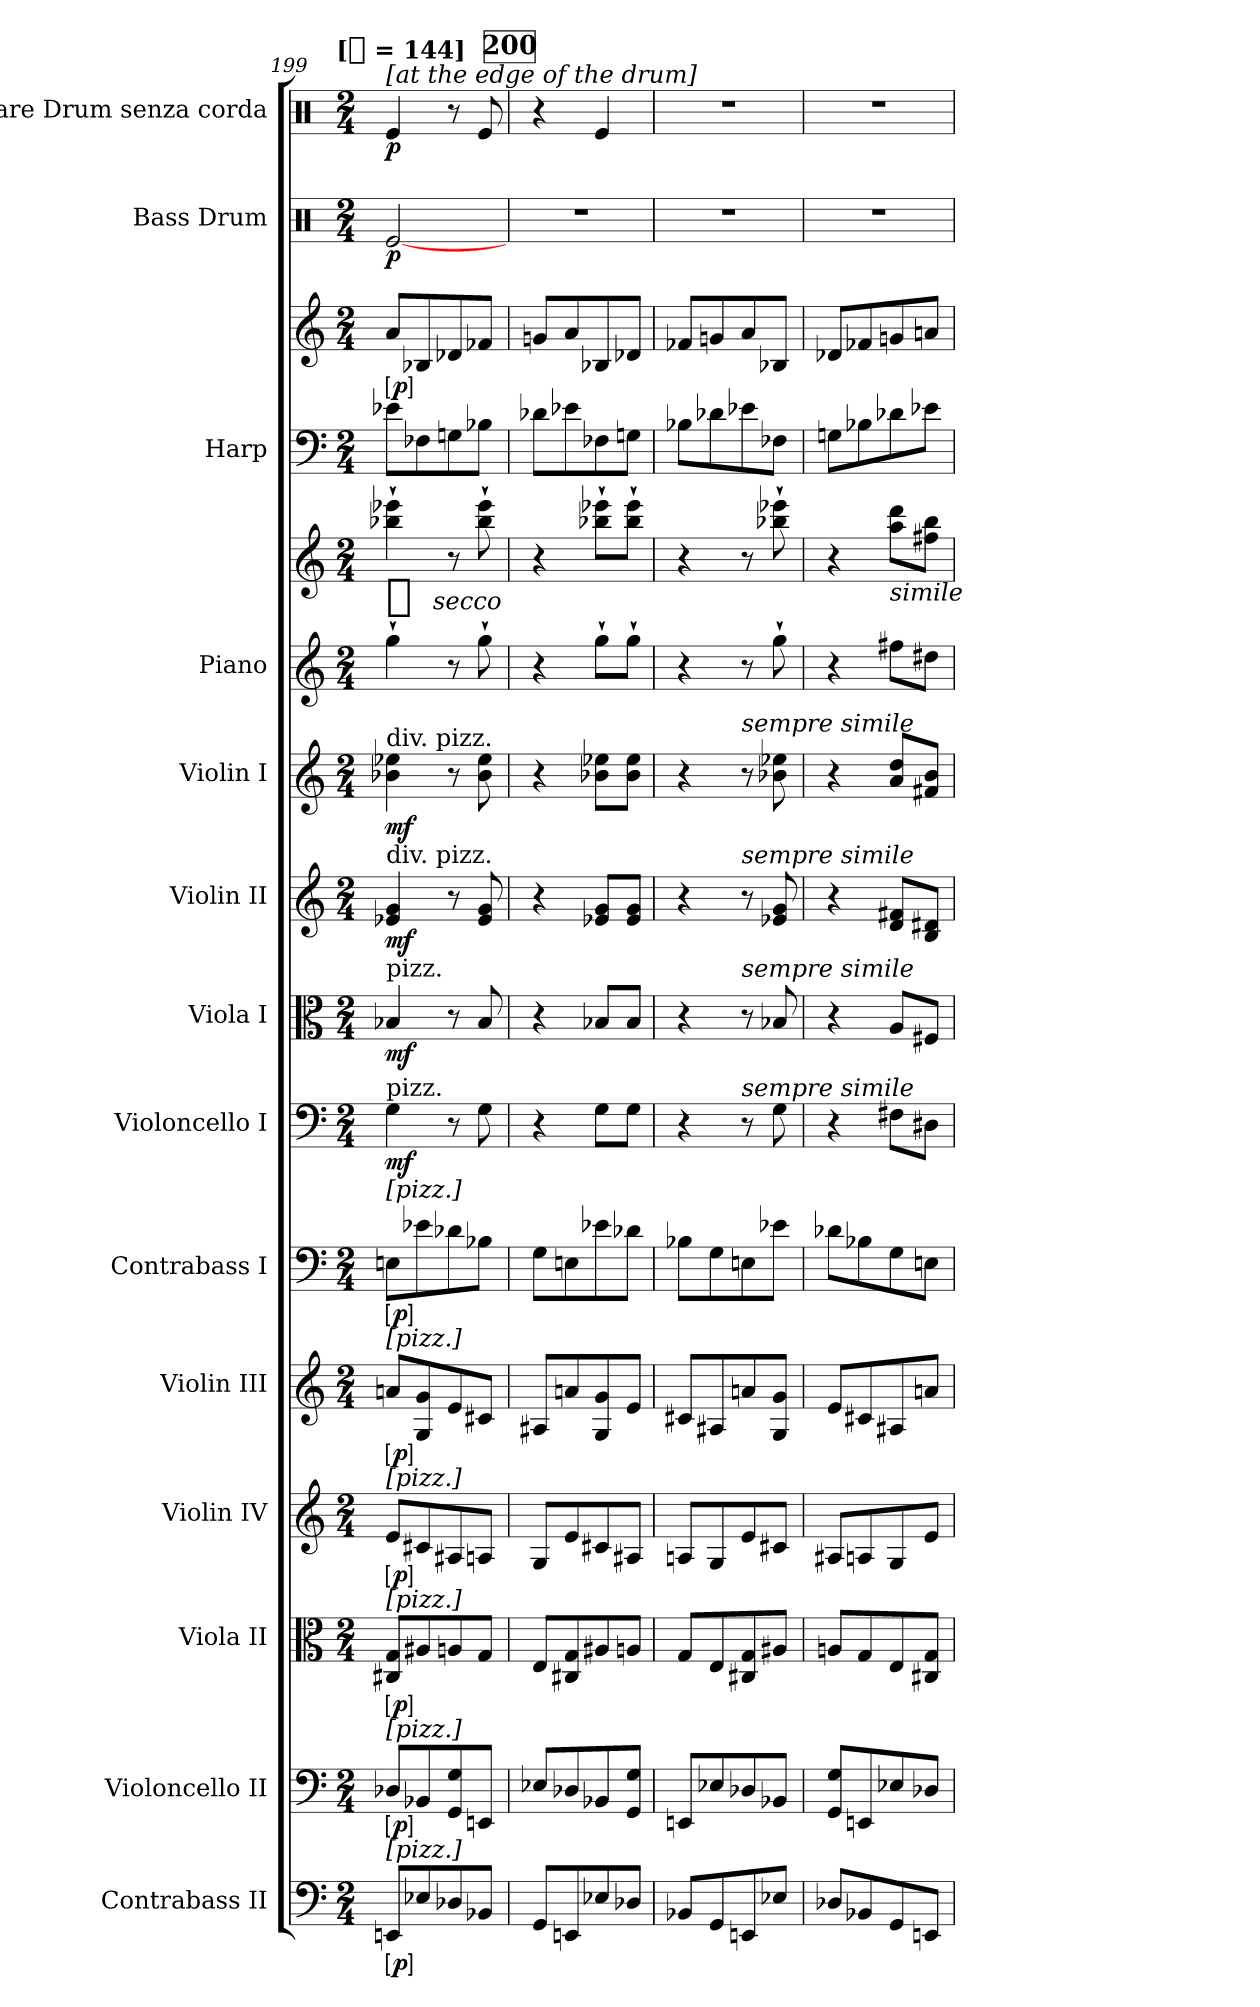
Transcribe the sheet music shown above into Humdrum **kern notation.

**kern	**dynam	**kern	**dynam	**kern	**dynam	**kern	**dynam	**kern	**dynam	**kern	**dynam	**kern	**dynam	**kern	**dynam	**kern	**dynam	**kern	**dynam	**kern	**kern	**dynam	**kern	**kern	**dynam	**kern	**dynam	**kern	**dynam
*part14	*part14	*part13	*part13	*part12	*part12	*part11	*part11	*part10	*part10	*part9	*part9	*part8	*part8	*part7	*part7	*part6	*part6	*part5	*part5	*part4	*part4	*part4	*part3	*part3	*part3	*part2	*part2	*part1	*part1
*staff16	*staff16	*staff15	*staff15	*staff14	*staff14	*staff13	*staff13	*staff12	*staff12	*staff11	*staff11	*staff10	*staff10	*staff9	*staff9	*staff8	*staff8	*staff7	*staff7	*staff6	*staff5	*staff5/6	*staff4	*staff3	*staff3/4	*staff2	*staff2	*staff1	*staff1
*I"Contrabass II	*	*I"Violoncello II	*	*I"Viola II	*	*I"Violin IV	*	*I"Violin III	*	*I"Contrabass I	*	*I"Violoncello I	*	*I"Viola I	*	*I"Violin II	*	*I"Violin I	*	*I"Piano	*	*	*I"Harp	*	*	*I"Bass Drum	*	*I"Snare Drum senza corda	*
*I'Cb.	*	*I'Vc.	*	*I'Vla.	*	*	*	*I'Vln. I	*	*I'Cb.	*	*I'Vc.	*	*I'Vla.	*	*I'Vln. II	*	*I'Vln. I	*	*I'Pno.	*	*	*I'Hp.	*	*	*I'B. D.	*	*I'S. D.	*
*clefF4	*	*clefF4	*	*clefC3	*	*clefG2	*	*clefG2	*	*clefF4	*	*clefF4	*	*clefC3	*	*clefG2	*	*clefG2	*	*clefG2	*clefG2	*	*clefF4	*clefG2	*	*clefX	*	*clefX	*
*ITrd7c12	*	*	*	*	*	*	*	*	*	*ITrd7c12	*	*	*	*	*	*	*	*	*	*	*	*	*	*	*	*	*	*	*
*k[]	*	*k[]	*	*k[]	*	*k[]	*	*k[]	*	*k[]	*	*k[]	*	*k[]	*	*k[]	*	*k[]	*	*k[]	*k[]	*	*k[]	*k[]	*	*k[]	*	*k[]	*
!!LO:TX:omd:t=[[quarter] = 144]
*M2/4	*	*M2/4	*	*M2/4	*	*M2/4	*	*M2/4	*	*M2/4	*	*M2/4	*	*M2/4	*	*M2/4	*	*M2/4	*	*M2/4	*M2/4	*	*M2/4	*M2/4	*	*M2/4	*	*M2/4	*
*MM144	*	*MM144	*	*MM144	*	*MM144	*	*MM144	*	*MM144	*	*MM144	*	*MM144	*	*MM144	*	*MM144	*	*MM144	*MM144	*	*MM144	*MM144	*	*MM144	*	*MM144	*
=199	=199	=199	=199	=199	=199	=199	=199	=199	=199	=199	=199	=199	=199	=199	=199	=199	=199	=199	=199	=199	=199	=199	=199	=199	=199	=199	=199	=199	=199
!	!	!	!	!	!	!	!	!	!	!	!	!	!	!	!	!	!	!	!	!	!	!	!	!	!	!	!	!LO:TX:a:t=[at the edge of the drum]	!
!	!	!	!	!	!	!	!	!	!	!	!	!	!	!	!	!	!	!LO:TX:a:t=div. pizz.	!	!	!	!	!	!	!	!	!	!	!
!	!	!	!	!	!	!	!	!	!	!	!	!	!	!	!	!LO:TX:a:t=div. pizz.	!	!	!	!	!	!	!	!	!	!	!	!	!
!	!	!	!	!	!	!	!	!	!	!	!	!	!	!LO:TX:a:t=pizz.	!	!	!	!	!	!	!	!	!	!	!	!	!	!	!
!	!	!	!	!	!	!	!	!	!	!	!	!LO:TX:a:t=pizz.	!	!	!	!	!	!	!	!	!	!	!	!	!	!	!	!	!
!	!	!	!	!	!	!	!	!	!	!LO:TX:a:t=[pizz.]	!	!	!	!	!	!	!	!	!	!	!	!	!	!	!	!	!	!	!
!	!	!	!	!	!	!	!	!LO:TX:a:t=[pizz.]	!	!	!	!	!	!	!	!	!	!	!	!	!	!	!	!	!	!	!	!	!
!	!	!	!	!	!	!LO:TX:a:t=[pizz.]	!	!	!	!	!	!	!	!	!	!	!	!	!	!	!	!	!	!	!	!	!	!	!
!	!	!	!	!LO:TX:a:t=[pizz.]	!	!	!	!	!	!	!	!	!	!	!	!	!	!	!	!	!	!	!	!	!	!	!	!	!
!	!	!LO:TX:a:t=[pizz.]	!	!	!	!	!	!	!	!	!	!	!	!	!	!	!	!	!	!	!	!	!	!	!	!	!	!	!
!LO:TX:a:t=[pizz.]	!	!	!	!	!	!	!	!	!	!	!	!	!	!	!	!	!	!	!	!	!	!	!	!	!	!	!	!	!
!	!LO:DY:ed=brack	!	!LO:DY:ed=brack	!	!LO:DY:ed=brack	!	!LO:DY:ed=brack	!	!LO:DY:ed=brack	!	!LO:DY:ed=brack	!	!	!	!	!	!	!	!	!	!	!LO:DY:t=%s secco	!	!	!LO:DY:ed=brack	!	!	!	!
8EEEnL	p	8D-XL	p	8C#X 8GL	p	8eL	p	8anL	p	8EEnL	p	4G"	mf	4B-X"	mf	4e-X" 4g"	mf	4b-X" 4ee-X"	mf	4gg`	4bb-X` 4eee-X`	f	8e-XL	8aL	p	[2Re/	p	4Re/	p
8EE-X	.	8BB-X	.	8A#X	.	8c#X	.	8G 8g	.	8E-X	.	.	.	.	.	.	.	.	.	.	.	.	8F-X	8B-X	.	.	.	.	.
8DD-X	.	8GG 8G	.	8An	.	8A#X	.	8e	.	8D-X	.	8r	.	8r	.	8r	.	8r	.	8r	8r	.	8Gn	8d-X	.	.	.	8r	.
8BBB-XJ	.	8EEnJ	.	8GJ	.	8AnJ	.	8c#XJ	.	8BB-XJ	.	8G"	.	8B-"	.	8e-" 8g"	.	8b-" 8ee-"	.	8gg`	8bb-` 8eee-`	.	8B-XJ	8f-XJ	.	.	.	8Re/	.
!!LO:REH:place=s1:t=200
=200	=200	=200	=200	=200	=200	=200	=200	=200	=200	=200	=200	=200	=200	=200	=200	=200	=200	=200	=200	=200	=200	=200	=200	=200	=200	=200	=200	=200	=200
8GGGL	.	8E-XL	.	8EL	.	8GL	.	8A#XL	.	8GGL	.	4r	.	4r	.	4r	.	4r	.	4r	4r	.	8d-XL	8gnL	.	2r	.	4r	.
8EEEn	.	8D-X	.	8C#X 8G	.	8e	.	8an	.	8EEn	.	.	.	.	.	.	.	.	.	.	.	.	8e-X	8a	.	.	.	.	.
8EE-X	.	8BB-X	.	8A#X	.	8c#X	.	8G 8g	.	8E-X	.	8G"L	.	8B-X"L	.	8e-X" 8g"L	.	8b-X" 8ee-X"L	.	8gg`L	8bb-X` 8eee-X`L	.	8F-X	8B-X	.	.	.	4Re/	.
8DD-XJ	.	8GG 8GJ	.	8AnJ	.	8A#XJ	.	8eJ	.	8D-XJ	.	8G"J	.	8B-"J	.	8e-" 8g"J	.	8b-" 8ee-"J	.	8gg`J	8bb-` 8eee-`J	.	8GnJ	8d-XJ	.	.	.	.	.
=201	=201	=201	=201	=201	=201	=201	=201	=201	=201	=201	=201	=201	=201	=201	=201	=201	=201	=201	=201	=201	=201	=201	=201	=201	=201	=201	=201	=201	=201
8BBB-XL	.	8EEnL	.	8GL	.	8AnL	.	8c#XL	.	8BB-XL	.	4r	.	4r	.	4r	.	4r	.	4r	4r	.	8B-XL	8f-XL	.	2r	.	2r	.
8GGG	.	8E-X	.	8E	.	8G	.	8A#X	.	8GG	.	.	.	.	.	.	.	.	.	.	.	.	8d-X	8gn	.	.	.	.	.
!	!	!	!	!	!	!	!	!	!	!	!	!	!	!	!	!	!	!LO:TX:a:i:t=sempre simile	!	!	!	!	!	!	!	!	!	!	!
!	!	!	!	!	!	!	!	!	!	!	!	!	!	!	!	!LO:TX:a:i:t=sempre simile	!	!	!	!	!	!	!	!	!	!	!	!	!
!	!	!	!	!	!	!	!	!	!	!	!	!	!	!LO:TX:a:i:t=sempre simile	!	!	!	!	!	!	!	!	!	!	!	!	!	!	!
!	!	!	!	!	!	!	!	!	!	!	!	!LO:TX:a:i:t=sempre simile	!	!	!	!	!	!	!	!	!	!	!	!	!	!	!	!	!
8EEEn	.	8D-X	.	8C#X 8G	.	8e	.	8an	.	8EEn	.	8r	.	8r	.	8r	.	8r	.	8r	8r	.	8e-X	8a	.	.	.	.	.
8EE-XJ	.	8BB-XJ	.	8A#XJ	.	8c#XJ	.	8G 8gJ	.	8E-XJ	.	8G	.	8B-X	.	8e-X 8g	.	8b-X 8ee-X	.	8gg`	8bb-X` 8eee-X`	.	8F-XJ	8B-XJ	.	.	.	.	.
=202	=202	=202	=202	=202	=202	=202	=202	=202	=202	=202	=202	=202	=202	=202	=202	=202	=202	=202	=202	=202	=202	=202	=202	=202	=202	=202	=202	=202	=202
8DD-XL	.	8GG 8GL	.	8AnL	.	8A#XL	.	8eL	.	8D-XL	.	4r	.	4r	.	4r	.	4r	.	4r	4r	.	8GnL	8d-XL	.	2r	.	2r	.
8BBB-X	.	8EEn	.	8G	.	8An	.	8c#X	.	8BB-X	.	.	.	.	.	.	.	.	.	.	.	.	8B-X	8f-X	.	.	.	.	.
!	!	!	!	!	!	!	!	!	!	!	!	!	!	!	!	!	!	!	!	!	!LO:TX:b:i:t=simile	!	!	!	!	!	!	!	!
8GGG	.	8E-X	.	8E	.	8G	.	8A#X	.	8GG	.	8F#XL	.	8AL	.	8d 8f#XL	.	8a 8ddL	.	8ff#XL	8aa 8dddL	.	8d-X	8gn	.	.	.	.	.
8EEEnJ	.	8D-XJ	.	8C#X 8GJ	.	8eJ	.	8anJ	.	8EEnJ	.	8D#XJ	.	8F#XJ	.	8B 8d#XJ	.	8f#X 8bJ	.	8dd#XJ	8ff#X 8bbJ	.	8e-XJ	8anJ	.	.	.	.	.
=	=	=	=	=	=	=	=	=	=	=	=	=	=	=	=	=	=	=	=	=	=	=	=	=	=	=	=	=	=
*-	*-	*-	*-	*-	*-	*-	*-	*-	*-	*-	*-	*-	*-	*-	*-	*-	*-	*-	*-	*-	*-	*-	*-	*-	*-	*-	*-	*-	*-
